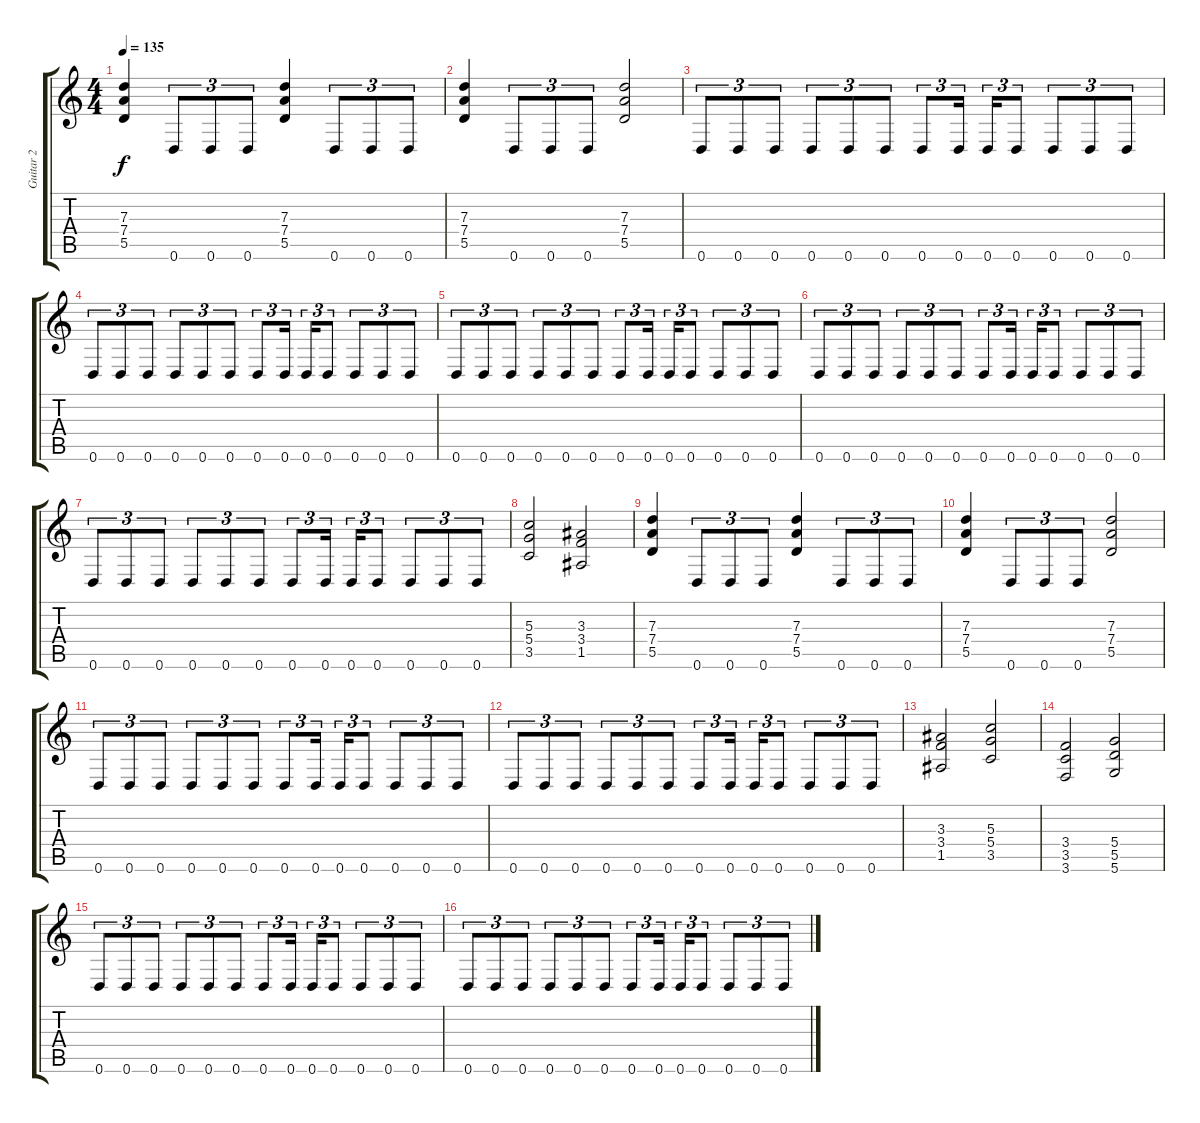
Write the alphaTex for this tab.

\track ("Guitar 2" "Guitar 2") {instrument distortionguitar}
\staff {score tabs}
\tuning (E4 B3 G3 D3 A2 D2) {hide}
\ts (4 4)
\tempo 135
\clef g2
\ks c
(7.3 7.4 5.5).4{dy f} 0.6.8{tu (3 2)} 0.6.8{tu (3 2)} 0.6.8{tu (3 2)} (7.3 7.4 5.5).4 0.6.8{tu (3 2)} 0.6.8{tu (3 2)} 0.6.8{tu (3 2)} |
(7.3 7.4 5.5).4 0.6.8{tu (3 2)} 0.6.8{tu (3 2)} 0.6.8{tu (3 2)} (7.3 7.4 5.5).2 |
0.6.8{tu (3 2)} 0.6.8{tu (3 2)} 0.6.8{tu (3 2)} 0.6.8{tu (3 2)} 0.6.8{tu (3 2)} 0.6.8{tu (3 2)} 0.6.8{tu (3 2)} 0.6.16{tu (3 2)} 0.6.16{tu (3 2)} 0.6.8{tu (3 2)} 0.6.8{tu (3 2)} 0.6.8{tu (3 2)} 0.6.8{tu (3 2)} |
0.6.8{tu (3 2)} 0.6.8{tu (3 2)} 0.6.8{tu (3 2)} 0.6.8{tu (3 2)} 0.6.8{tu (3 2)} 0.6.8{tu (3 2)} 0.6.8{tu (3 2)} 0.6.16{tu (3 2)} 0.6.16{tu (3 2)} 0.6.8{tu (3 2)} 0.6.8{tu (3 2)} 0.6.8{tu (3 2)} 0.6.8{tu (3 2)} |
0.6.8{tu (3 2)} 0.6.8{tu (3 2)} 0.6.8{tu (3 2)} 0.6.8{tu (3 2)} 0.6.8{tu (3 2)} 0.6.8{tu (3 2)} 0.6.8{tu (3 2)} 0.6.16{tu (3 2)} 0.6.16{tu (3 2)} 0.6.8{tu (3 2)} 0.6.8{tu (3 2)} 0.6.8{tu (3 2)} 0.6.8{tu (3 2)} |
0.6.8{tu (3 2)} 0.6.8{tu (3 2)} 0.6.8{tu (3 2)} 0.6.8{tu (3 2)} 0.6.8{tu (3 2)} 0.6.8{tu (3 2)} 0.6.8{tu (3 2)} 0.6.16{tu (3 2)} 0.6.16{tu (3 2)} 0.6.8{tu (3 2)} 0.6.8{tu (3 2)} 0.6.8{tu (3 2)} 0.6.8{tu (3 2)} |
0.6.8{tu (3 2)} 0.6.8{tu (3 2)} 0.6.8{tu (3 2)} 0.6.8{tu (3 2)} 0.6.8{tu (3 2)} 0.6.8{tu (3 2)} 0.6.8{tu (3 2)} 0.6.16{tu (3 2)} 0.6.16{tu (3 2)} 0.6.8{tu (3 2)} 0.6.8{tu (3 2)} 0.6.8{tu (3 2)} 0.6.8{tu (3 2)} |
(5.3 5.4 3.5).2 (3.3 3.4 1.5).2 |
(7.3 7.4 5.5).4 0.6.8{tu (3 2)} 0.6.8{tu (3 2)} 0.6.8{tu (3 2)} (7.3 7.4 5.5).4 0.6.8{tu (3 2)} 0.6.8{tu (3 2)} 0.6.8{tu (3 2)} |
(7.3 7.4 5.5).4 0.6.8{tu (3 2)} 0.6.8{tu (3 2)} 0.6.8{tu (3 2)} (7.3 7.4 5.5).2 |
0.6.8{tu (3 2)} 0.6.8{tu (3 2)} 0.6.8{tu (3 2)} 0.6.8{tu (3 2)} 0.6.8{tu (3 2)} 0.6.8{tu (3 2)} 0.6.8{tu (3 2)} 0.6.16{tu (3 2)} 0.6.16{tu (3 2)} 0.6.8{tu (3 2)} 0.6.8{tu (3 2)} 0.6.8{tu (3 2)} 0.6.8{tu (3 2)} |
0.6.8{tu (3 2)} 0.6.8{tu (3 2)} 0.6.8{tu (3 2)} 0.6.8{tu (3 2)} 0.6.8{tu (3 2)} 0.6.8{tu (3 2)} 0.6.8{tu (3 2)} 0.6.16{tu (3 2)} 0.6.16{tu (3 2)} 0.6.8{tu (3 2)} 0.6.8{tu (3 2)} 0.6.8{tu (3 2)} 0.6.8{tu (3 2)} |
(3.3 3.4 1.5).2 (5.3 5.4 3.5).2 |
(3.4 3.5 3.6).2 (5.4 5.5 5.6).2 |
0.6.8{tu (3 2)} 0.6.8{tu (3 2)} 0.6.8{tu (3 2)} 0.6.8{tu (3 2)} 0.6.8{tu (3 2)} 0.6.8{tu (3 2)} 0.6.8{tu (3 2)} 0.6.16{tu (3 2)} 0.6.16{tu (3 2)} 0.6.8{tu (3 2)} 0.6.8{tu (3 2)} 0.6.8{tu (3 2)} 0.6.8{tu (3 2)} |
0.6.8{tu (3 2)} 0.6.8{tu (3 2)} 0.6.8{tu (3 2)} 0.6.8{tu (3 2)} 0.6.8{tu (3 2)} 0.6.8{tu (3 2)} 0.6.8{tu (3 2)} 0.6.16{tu (3 2)} 0.6.16{tu (3 2)} 0.6.8{tu (3 2)} 0.6.8{tu (3 2)} 0.6.8{tu (3 2)} 0.6.8{tu (3 2)}
